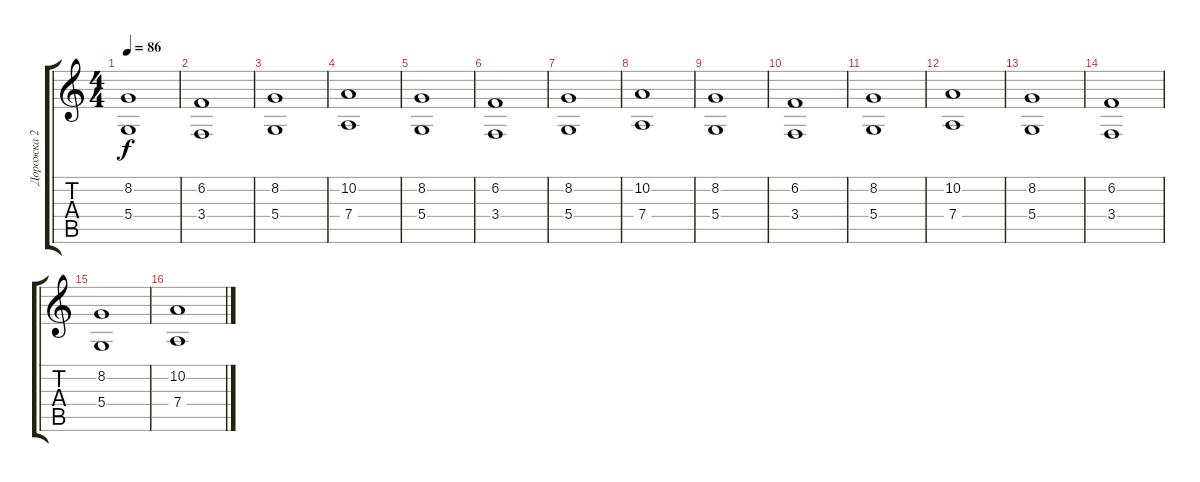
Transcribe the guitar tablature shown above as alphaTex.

\track ("Дорожка 2" "Дорожка 2") {instrument pad4choir}
\staff {score tabs}
\tuning (E4 B3 G3 D3 A2 E2) {hide}
\ts (4 4)
\tempo 86
\clef g2
\ks c
(8.2 5.4).1{dy f} |
(6.2 3.4).1 |
(8.2 5.4).1 |
(10.2 7.4).1 |
(8.2 5.4).1 |
(6.2 3.4).1 |
(8.2 5.4).1 |
(10.2 7.4).1 |
(8.2 5.4).1 |
(6.2 3.4).1 |
(8.2 5.4).1 |
(10.2 7.4).1 |
(8.2 5.4).1 |
(6.2 3.4).1 |
(8.2 5.4).1 |
(10.2 7.4).1
